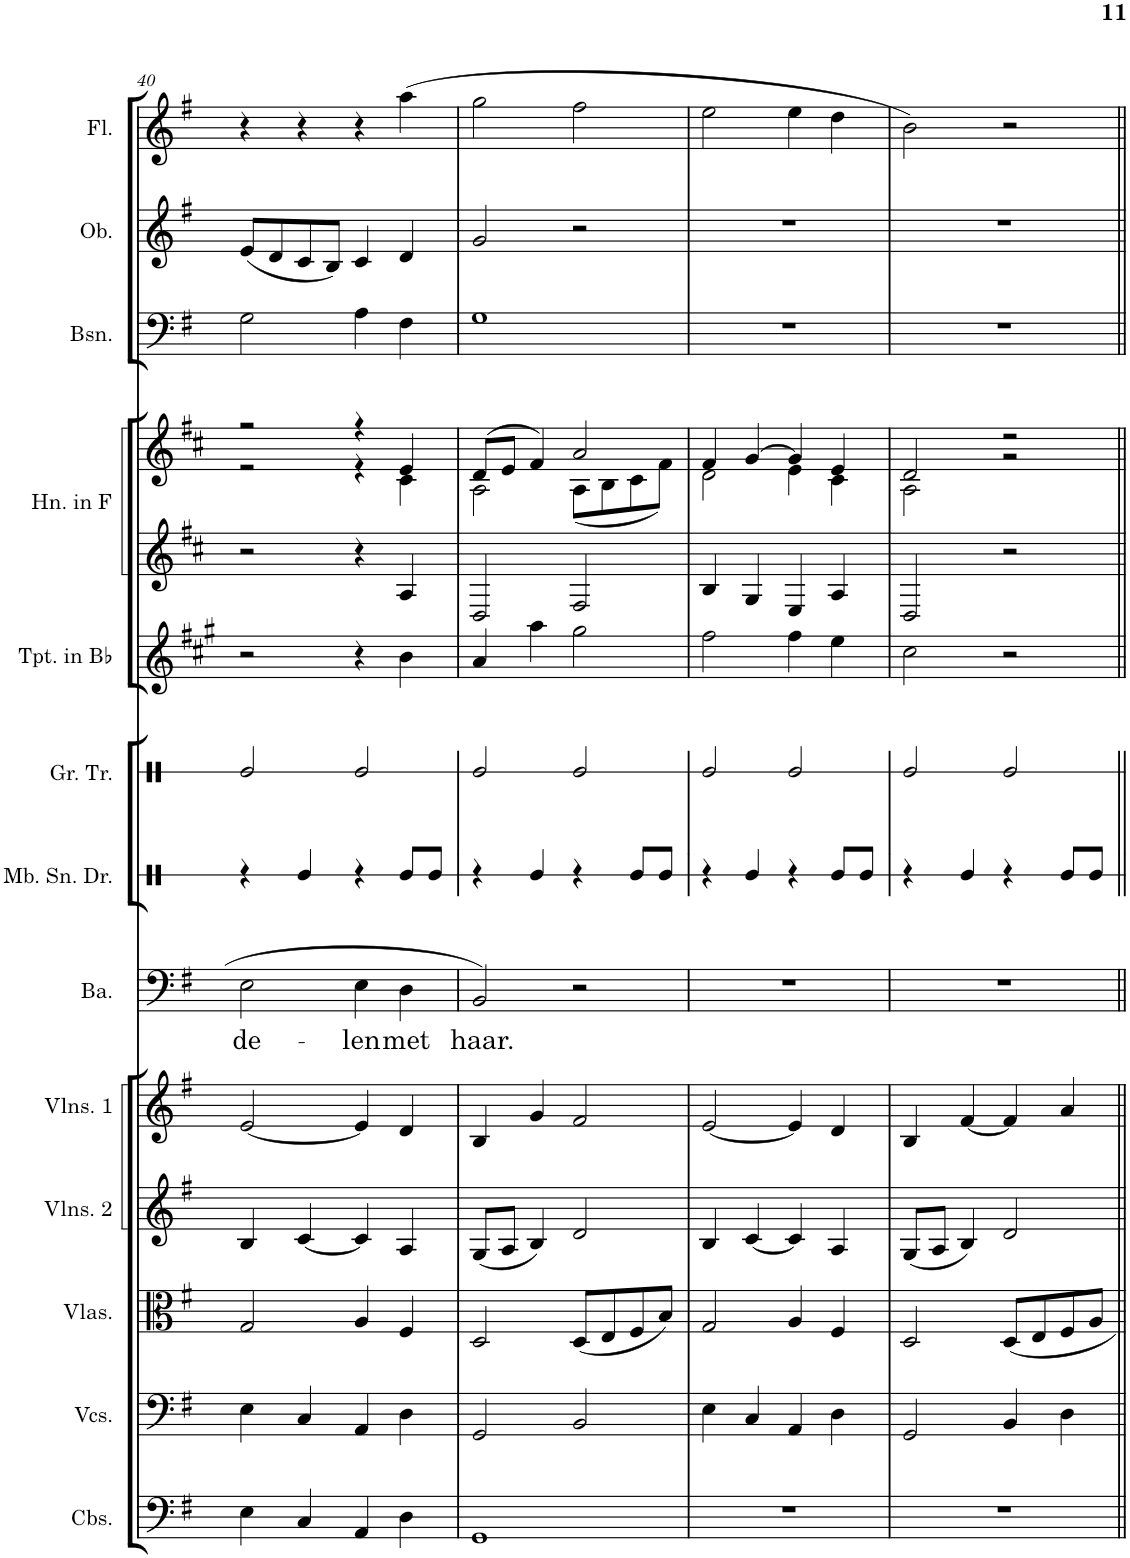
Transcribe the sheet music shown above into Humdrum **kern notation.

**kern	**kern	**kern	**kern	**kern	**kern	**text	**kern	**kern	**kern	**kern	**kern	**kern	**kern	**kern
*part13	*part12	*part11	*part10	*part9	*part8	*part8	*part7	*part6	*part5	*part4	*part4	*part3	*part2	*part1
*staff14	*staff13	*staff12	*staff11	*staff10	*staff9	*staff9	*staff8	*staff7	*staff6	*staff5	*staff4	*staff3	*staff2	*staff1
*I"Contrabasses	*I"Violoncellos	*I"Violas	*I"Violins 2	*I"Violins 1	*I"Bariton	*	*I"Snare drum	*I"Grote trom	*I"Trumpets in Bb	*I"Horns in F	*	*I"Bassoons	*I"Oboes	*I"Flutes
*I'Cbs.	*I'Vcs.	*I'Vlas.	*I'Vlns. 2	*I'Vlns. 1	*I'Ba.	*	*	*I'Gr. Tr.	*I'Tpt. in Bb	*I'Hn. in F	*	*I'Bsn.	*I'Ob.	*I'Fl.
!!LO:PB:g=z
*clefF4	*clefF4	*clefC3	*clefG2	*clefG2	*clefF4	*	*clefX	*clefX	*clefG2	*clefG2	*clefG2	*clefF4	*clefG2	*clefG2
*Trd7c12	*	*	*	*	*	*	*	*	*Trd1c2	*Trd4c7	*Trd4c7	*	*	*
*k[f#]	*k[f#]	*k[f#]	*k[f#]	*k[f#]	*k[f#]	*	*k[]	*k[]	*k[f#c#g#]	*k[f#c#]	*k[f#c#]	*k[f#]	*k[f#]	*k[f#]
*M4/4	*M4/4	*M4/4	*M4/4	*M4/4	*M4/4	*	*M4/4	*M4/4	*M4/4	*M4/4	*M4/4	*M4/4	*M4/4	*M4/4
=40	=40	=40	=40	=40	=40	=40	=40	=40	=40	=40	=40	=40	=40	=40
!	!	!	!	!	!	!LO:LY:b	!	!	!	!	!	!	!	!
*	*	*	*	*	*	*	*	*	*	*	*^	*	*	*
4E\	4E\	2G/	4B/	[2e/	2E\	de-	4r	2Re/	2r	2r	2r	2r	2G\	(8e/L	4r
.	.	.	.	.	.	.	.	.	.	.	.	.	.	8d/	.
4C/	4C/	.	[4c/	.	.	.	4Re/	.	.	.	.	.	.	8c/	4r
.	.	.	.	.	.	.	.	.	.	.	.	.	.	8B/J)	.
!	!	!	!	!	!	!LO:LY:b	!	!	!	!	!	!	!	!	!
4AA/	4AA/	4A/	4c/]	4e/]	4E\	-len	4r	2Re/	4r	4r	4r	4r	4A\	4c/	4r
!	!	!	!	!	!	!LO:LY:b	!	!	!	!	!	!	!	!	!
4D\	4D\	4F#/	4A/	4d/	4D\	met	8Re/L	.	4b\	4A/	4e/	4c#\	4F#\	4d/	(4aa\
.	.	.	.	.	.	.	8Re/J	.	.	.	.	.	.	.	.
=41	=41	=41	=41	=41	=41	=41	=41	=41	=41	=41	=41	=41	=41	=41	=41
!	!	!	!	!	!	!LO:LY:b	!	!	!	!	!	!	!	!	!
1GG	2GG/	2D/	(8G/L	4B/	2BB/	haar.	4r	2Re/	4a/	2D/	(8d/L	2A\	1G	2g/	2gg\
.	.	.	8A/J	.	.	.	.	.	.	.	8e/J	.	.	.	.
.	.	.	4B/)	4g/	.	.	4Re/	.	4aa\	.	4f#/)	.	.	.	.
.	2BB/	(8D/L	2d/	2f#/	2r	.	4r	2Re/	2gg#\	2F#/	2a/	(8A\L	.	2r	2ff#\
.	.	8E/	.	.	.	.	.	.	.	.	.	8B\	.	.	.
.	.	8F#/	.	.	.	.	8Re/L	.	.	.	.	8c#\	.	.	.
.	.	8B/J)	.	.	.	.	8Re/J	.	.	.	.	8f#\J)	.	.	.
=42	=42	=42	=42	=42	=42	=42	=42	=42	=42	=42	=42	=42	=42	=42	=42
1r	4E\	2G/	4B/	[2e/	1r	.	4r	2Re/	2ff#\	4B/	4f#/	2d\	1r	1r	2ee\
.	4C/	.	[4c/	.	.	.	4Re/	.	.	4G/	[4g/	.	.	.	.
.	4AA/	4A/	4c/]	4e/]	.	.	4r	2Re/	4ff#\	4E/	4g/]	4e\	.	.	4ee\
.	4D\	4F#/	4A/	4d/	.	.	8Re/L	.	4ee\	4A/	4e/	4c#\	.	.	4dd\
.	.	.	.	.	.	.	8Re/J	.	.	.	.	.	.	.	.
=43	=43	=43	=43	=43	=43	=43	=43	=43	=43	=43	=43	=43	=43	=43	=43
1r	2GG/	2D/	(8G/L	4B/	1r	.	4r	2Re/	2cc#\	2D/	2d/	2A\	1r	1r	2b\)
.	.	.	8A/J	.	.	.	.	.	.	.	.	.	.	.	.
.	.	.	4B/)	[4f#/	.	.	4Re/	.	.	.	.	.	.	.	.
.	4BB/	8D/L	2d/	4f#/]	.	.	4r	2Re/	2r	2r	2r	2r	.	.	2r
.	.	8E/	.	.	.	.	.	.	.	.	.	.	.	.	.
.	4D\	8F#/	.	4a/	.	.	8Re/L	.	.	.	.	.	.	.	.
.	.	8A/J	.	.	.	.	8Re/J	.	.	.	.	.	.	.	.
*	*	*	*	*	*	*	*	*	*	*	*v	*v	*	*	*
=||	=||	=||	=||	=||	=||	=||	=||	=||	=||	=||	=||	=||	=||	=||
*-	*-	*-	*-	*-	*-	*-	*-	*-	*-	*-	*-	*-	*-	*-
